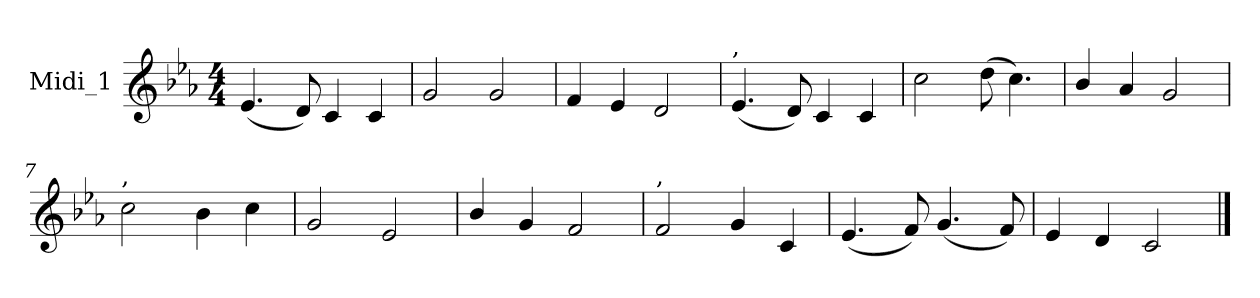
**kern
*part1
*staff1
*I"Midi_1
*clefG2
*k[b-e-a-]
*E-:
*M4/4
=1
(<4.e-
8d)
4c
4c
=2
2g
2g
=3
4f
4e-
2d
=4
!LO:TX:a:t=,
(<4.e-
8d)
4c
4c
!!LO:LB:g=z
=5
2cc
(>8dd
4.cc)
=6
4b-/
4a-
2g
=7
!LO:TX:a:t=,
2cc
4b-
4cc
=8
2g
2e-
!!LO:LB:g=z
=9
4b-/
4g
2f
=10
!LO:TX:a:t=,
2f
4g
4c
=11
(<4.e-
8f)
(<4.g
8f)
=12
4e-
4d
2c
==
*-
